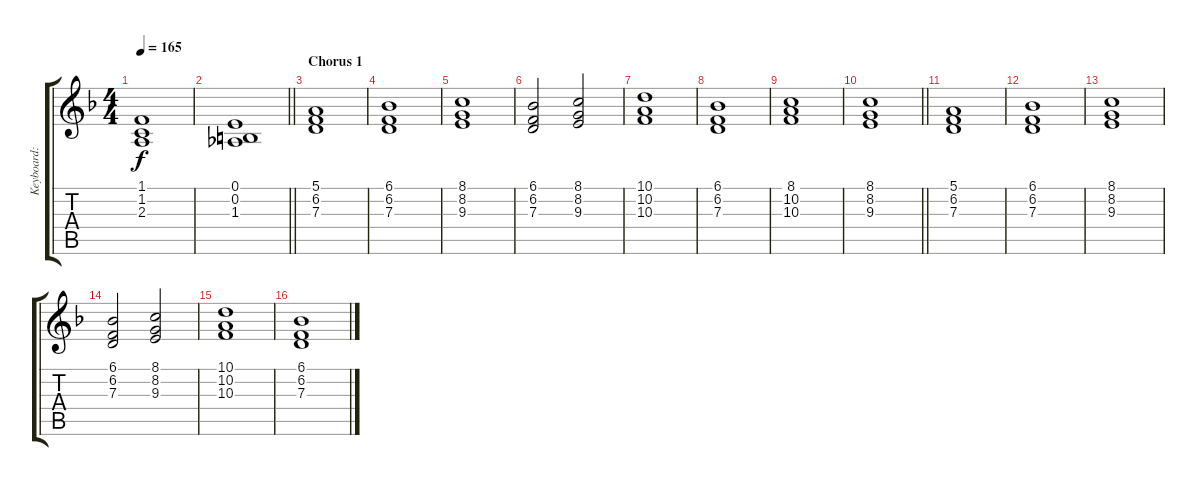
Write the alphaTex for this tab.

\track ("Keyboard: Manuel Schallinger" "Keyboard: ") {instrument stringensemble1}
\staff {score tabs}
\tuning (E4 B3 G3 D3 A2 E2) {hide}
\ts (4 4)
\tempo 165
\clef g2
\ks dminor
(1.1 1.2 2.3).1{dy f} |
\barLineRight lightlight
(0.1 0.2 1.3).1 |
\section ("" "Chorus 1")
(5.1 6.2 7.3).1 |
(6.1 6.2 7.3).1 |
(8.1 8.2 9.3).1 |
(6.1 6.2 7.3).2 (8.1 8.2 9.3).2 |
(10.1 10.2 10.3).1 |
(6.1 6.2 7.3).1 |
(8.1 10.2 10.3).1 |
\barLineRight lightlight
(8.1 8.2 9.3).1 |
(5.1 6.2 7.3).1 |
(6.1 6.2 7.3).1 |
(8.1 8.2 9.3).1 |
(6.1 6.2 7.3).2 (8.1 8.2 9.3).2 |
(10.1 10.2 10.3).1 |
(6.1 6.2 7.3).1
